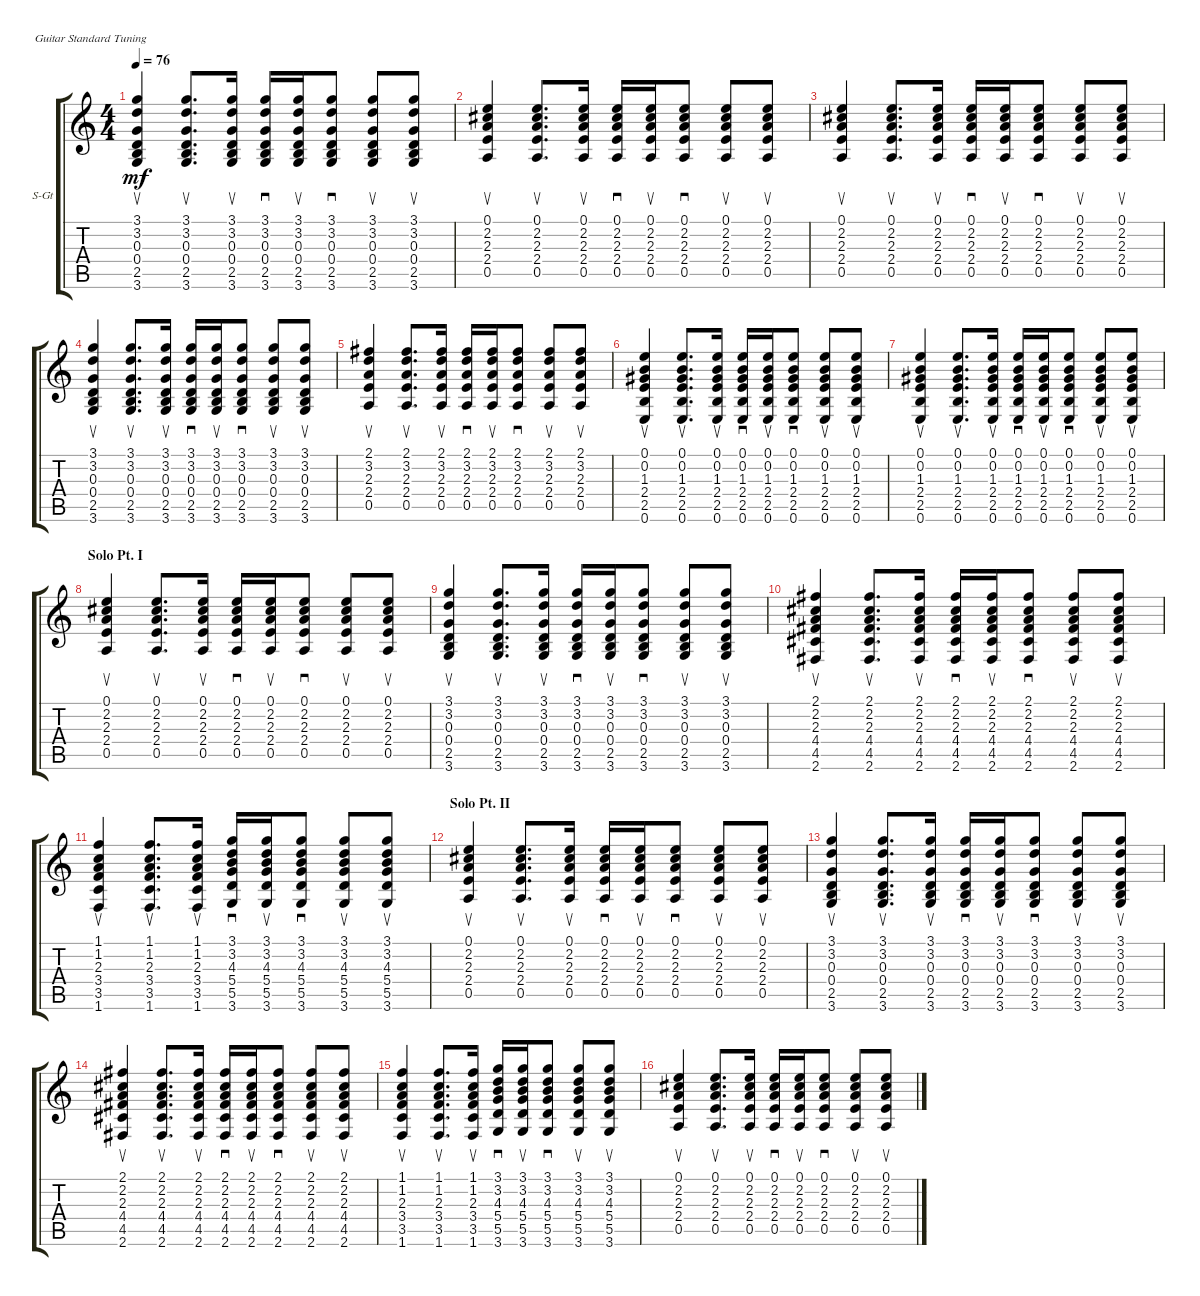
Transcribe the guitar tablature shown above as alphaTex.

\bracketExtendMode groupsimilarinstruments
\firstSystemTrackNameOrientation horizontal
\otherSystemsTrackNameOrientation horizontal
\track ("Acoustic Guitar" "S-Gt") {instrument acousticguitarsteel}
\staff {score tabs}
\tuning (E4 B3 G3 D3 A2 E2)
\ts (4 4)
\tempo 76
\clef g2
\ks c
(3.1 3.2 0.3 0.4 2.5 3.6).4{su dy mf} (3.1 3.2 0.3 0.4 2.5 3.6).8{d su} (3.1 3.2 0.3 0.4 2.5 3.6).16{su} (3.1 3.2 0.3 0.4 2.5 3.6).16{sd} (3.1 3.2 0.3 0.4 2.5 3.6).16{su} (3.1 3.2 0.3 0.4 2.5 3.6).8{sd} (3.1 3.2 0.3 0.4 2.5 3.6).8{su} (3.1 3.2 0.3 0.4 2.5 3.6).8{su} |
(0.1 2.2 2.3 2.4 0.5).4{su} (0.1 2.2 2.3 2.4 0.5).8{d su} (0.1 2.2 2.3 2.4 0.5).16{su} (0.1 2.2 2.3 2.4 0.5).16{sd} (0.1 2.2 2.3 2.4 0.5).16{su} (0.1 2.2 2.3 2.4 0.5).8{sd} (0.1 2.2 2.3 2.4 0.5).8{su} (0.1 2.2 2.3 2.4 0.5).8{su} |
(0.1 2.2 2.3 2.4 0.5).4{su} (0.1 2.2 2.3 2.4 0.5).8{d su} (0.1 2.2 2.3 2.4 0.5).16{su} (0.1 2.2 2.3 2.4 0.5).16{sd} (0.1 2.2 2.3 2.4 0.5).16{su} (0.1 2.2 2.3 2.4 0.5).8{sd} (0.1 2.2 2.3 2.4 0.5).8{su} (0.1 2.2 2.3 2.4 0.5).8{su} |
(3.1 3.2 0.3 0.4 2.5 3.6).4{su} (3.1 3.2 0.3 0.4 2.5 3.6).8{d su} (3.1 3.2 0.3 0.4 2.5 3.6).16{su} (3.1 3.2 0.3 0.4 2.5 3.6).16{sd} (3.1 3.2 0.3 0.4 2.5 3.6).16{su} (3.1 3.2 0.3 0.4 2.5 3.6).8{sd} (3.1 3.2 0.3 0.4 2.5 3.6).8{su} (3.1 3.2 0.3 0.4 2.5 3.6).8{su} |
(2.1 3.2 2.3 2.4 0.5).4{su} (2.1 3.2 2.3 2.4 0.5).8{d su} (2.1 3.2 2.3 2.4 0.5).16{su} (2.1 3.2 2.3 2.4 0.5).16{sd} (2.1 3.2 2.3 2.4 0.5).16{su} (2.1 3.2 2.3 2.4 0.5).8{sd} (2.1 3.2 2.3 2.4 0.5).8{su} (2.1 3.2 2.3 2.4 0.5).8{su} |
(0.1 0.2 1.3 2.4 2.5 0.6).4{su} (0.1 0.2 1.3 2.4 2.5 0.6).8{d su} (0.1 0.2 1.3 2.4 2.5 0.6).16{su} (0.1 0.2 1.3 2.4 2.5 0.6).16{sd} (0.1 0.2 1.3 2.4 2.5 0.6).16{su} (0.1 0.2 1.3 2.4 2.5 0.6).8{sd} (0.1 0.2 1.3 2.4 2.5 0.6).8{su} (0.1 0.2 1.3 2.4 2.5 0.6).8{su} |
(0.1 0.2 1.3 2.4 2.5 0.6).4{su} (0.1 0.2 1.3 2.4 2.5 0.6).8{d su} (0.1 0.2 1.3 2.4 2.5 0.6).16{su} (0.1 0.2 1.3 2.4 2.5 0.6).16{sd} (0.1 0.2 1.3 2.4 2.5 0.6).16{su} (0.1 0.2 1.3 2.4 2.5 0.6).8{sd} (0.1 0.2 1.3 2.4 2.5 0.6).8{su} (0.1 0.2 1.3 2.4 2.5 0.6).8{su} |
\section ("" "Solo Pt. I")
(0.1 2.2 2.3 2.4 0.5).4{su} (0.1 2.2 2.3 2.4 0.5).8{d su} (0.1 2.2 2.3 2.4 0.5).16{su} (0.1 2.2 2.3 2.4 0.5).16{sd} (0.1 2.2 2.3 2.4 0.5).16{su} (0.1 2.2 2.3 2.4 0.5).8{sd} (0.1 2.2 2.3 2.4 0.5).8{su} (0.1 2.2 2.3 2.4 0.5).8{su} |
(3.1 3.2 0.3 0.4 2.5 3.6).4{su} (3.1 3.2 0.3 0.4 2.5 3.6).8{d su} (3.1 3.2 0.3 0.4 2.5 3.6).16{su} (3.1 3.2 0.3 0.4 2.5 3.6).16{sd} (3.1 3.2 0.3 0.4 2.5 3.6).16{su} (3.1 3.2 0.3 0.4 2.5 3.6).8{sd} (3.1 3.2 0.3 0.4 2.5 3.6).8{su} (3.1 3.2 0.3 0.4 2.5 3.6).8{su} |
(2.1 2.2 2.3 4.4 4.5 2.6).4{su} (2.1 2.2 2.3 4.4 4.5 2.6).8{d su} (2.1 2.2 2.3 4.4 4.5 2.6).16{su} (2.1 2.2 2.3 4.4 4.5 2.6).16{sd} (2.1 2.2 2.3 4.4 4.5 2.6).16{su} (2.1 2.2 2.3 4.4 4.5 2.6).8{sd} (2.1 2.2 2.3 4.4 4.5 2.6).8{su} (2.1 2.2 2.3 4.4 4.5 2.6).8{su} |
(1.1 1.2 2.3 3.4 3.5 1.6).4{su} (1.1 1.2 2.3 3.4 3.5 1.6).8{d su} (1.1 1.2 2.3 3.4 3.5 1.6).16{su} (3.1 3.2 4.3 5.4 5.5 3.6).16{sd} (3.1 3.2 4.3 5.4 5.5 3.6).16{su} (3.1 3.2 4.3 5.4 5.5 3.6).8{sd} (3.1 3.2 4.3 5.4 5.5 3.6).8{su} (3.1 3.2 4.3 5.4 5.5 3.6).8{su} |
\section ("" "Solo Pt. II")
(0.1 2.2 2.3 2.4 0.5).4{su} (0.1 2.2 2.3 2.4 0.5).8{d su} (0.1 2.2 2.3 2.4 0.5).16{su} (0.1 2.2 2.3 2.4 0.5).16{sd} (0.1 2.2 2.3 2.4 0.5).16{su} (0.1 2.2 2.3 2.4 0.5).8{sd} (0.1 2.2 2.3 2.4 0.5).8{su} (0.1 2.2 2.3 2.4 0.5).8{su} |
(3.1 3.2 0.3 0.4 2.5 3.6).4{su} (3.1 3.2 0.3 0.4 2.5 3.6).8{d su} (3.1 3.2 0.3 0.4 2.5 3.6).16{su} (3.1 3.2 0.3 0.4 2.5 3.6).16{sd} (3.1 3.2 0.3 0.4 2.5 3.6).16{su} (3.1 3.2 0.3 0.4 2.5 3.6).8{sd} (3.1 3.2 0.3 0.4 2.5 3.6).8{su} (3.1 3.2 0.3 0.4 2.5 3.6).8{su} |
(2.1 2.2 2.3 4.4 4.5 2.6).4{su} (2.1 2.2 2.3 4.4 4.5 2.6).8{d su} (2.1 2.2 2.3 4.4 4.5 2.6).16{su} (2.1 2.2 2.3 4.4 4.5 2.6).16{sd} (2.1 2.2 2.3 4.4 4.5 2.6).16{su} (2.1 2.2 2.3 4.4 4.5 2.6).8{sd} (2.1 2.2 2.3 4.4 4.5 2.6).8{su} (2.1 2.2 2.3 4.4 4.5 2.6).8{su} |
(1.1 1.2 2.3 3.4 3.5 1.6).4{su} (1.1 1.2 2.3 3.4 3.5 1.6).8{d su} (1.1 1.2 2.3 3.4 3.5 1.6).16{su} (3.1 3.2 4.3 5.4 5.5 3.6).16{sd} (3.1 3.2 4.3 5.4 5.5 3.6).16{su} (3.1 3.2 4.3 5.4 5.5 3.6).8{sd} (3.1 3.2 4.3 5.4 5.5 3.6).8{su} (3.1 3.2 4.3 5.4 5.5 3.6).8{su} |
(0.1 2.2 2.3 2.4 0.5).4{su} (0.1 2.2 2.3 2.4 0.5).8{d su} (0.1 2.2 2.3 2.4 0.5).16{su} (0.1 2.2 2.3 2.4 0.5).16{sd} (0.1 2.2 2.3 2.4 0.5).16{su} (0.1 2.2 2.3 2.4 0.5).8{sd} (0.1 2.2 2.3 2.4 0.5).8{su} (0.1 2.2 2.3 2.4 0.5).8{su}
